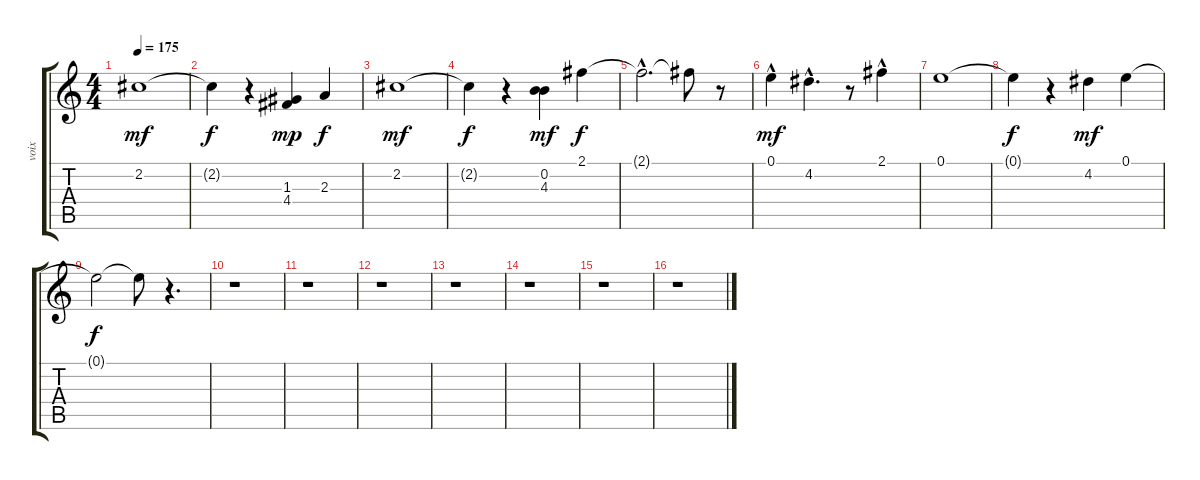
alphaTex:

\track ("voix" "voix") {instrument acousticguitarsteel}
\staff {score tabs}
\tuning (E4 B3 G3 D3 A2 E2) {hide}
\ts (4 4)
\tempo 175
\clef g2
\ks c
2.2.1{dy mf} |
2.2{t}.4{dy f} r.4 (1.3 4.4).4{dy mp} 2.3.4{dy f} |
2.2.1{dy mf} |
2.2{t}.4{dy f} r.4 (0.2 4.3).4{dy mf} 2.1.4{dy f} |
2.1{hac t}.2{d} 2.1{t}.8 r.8 |
0.1{hac}.4{dy mf} 4.2{hac}.4{d} r.8 2.1{hac}.4 |
0.1.1 |
0.1{t}.4{dy f} r.4 4.2.4{dy mf} 0.1.4 |
0.1{t}.2{dy f} 0.1{t}.8 r.4{d} |
r.1 |
r.1 |
r.1 |
r.1 |
r.1 |
r.1 |
r.1
